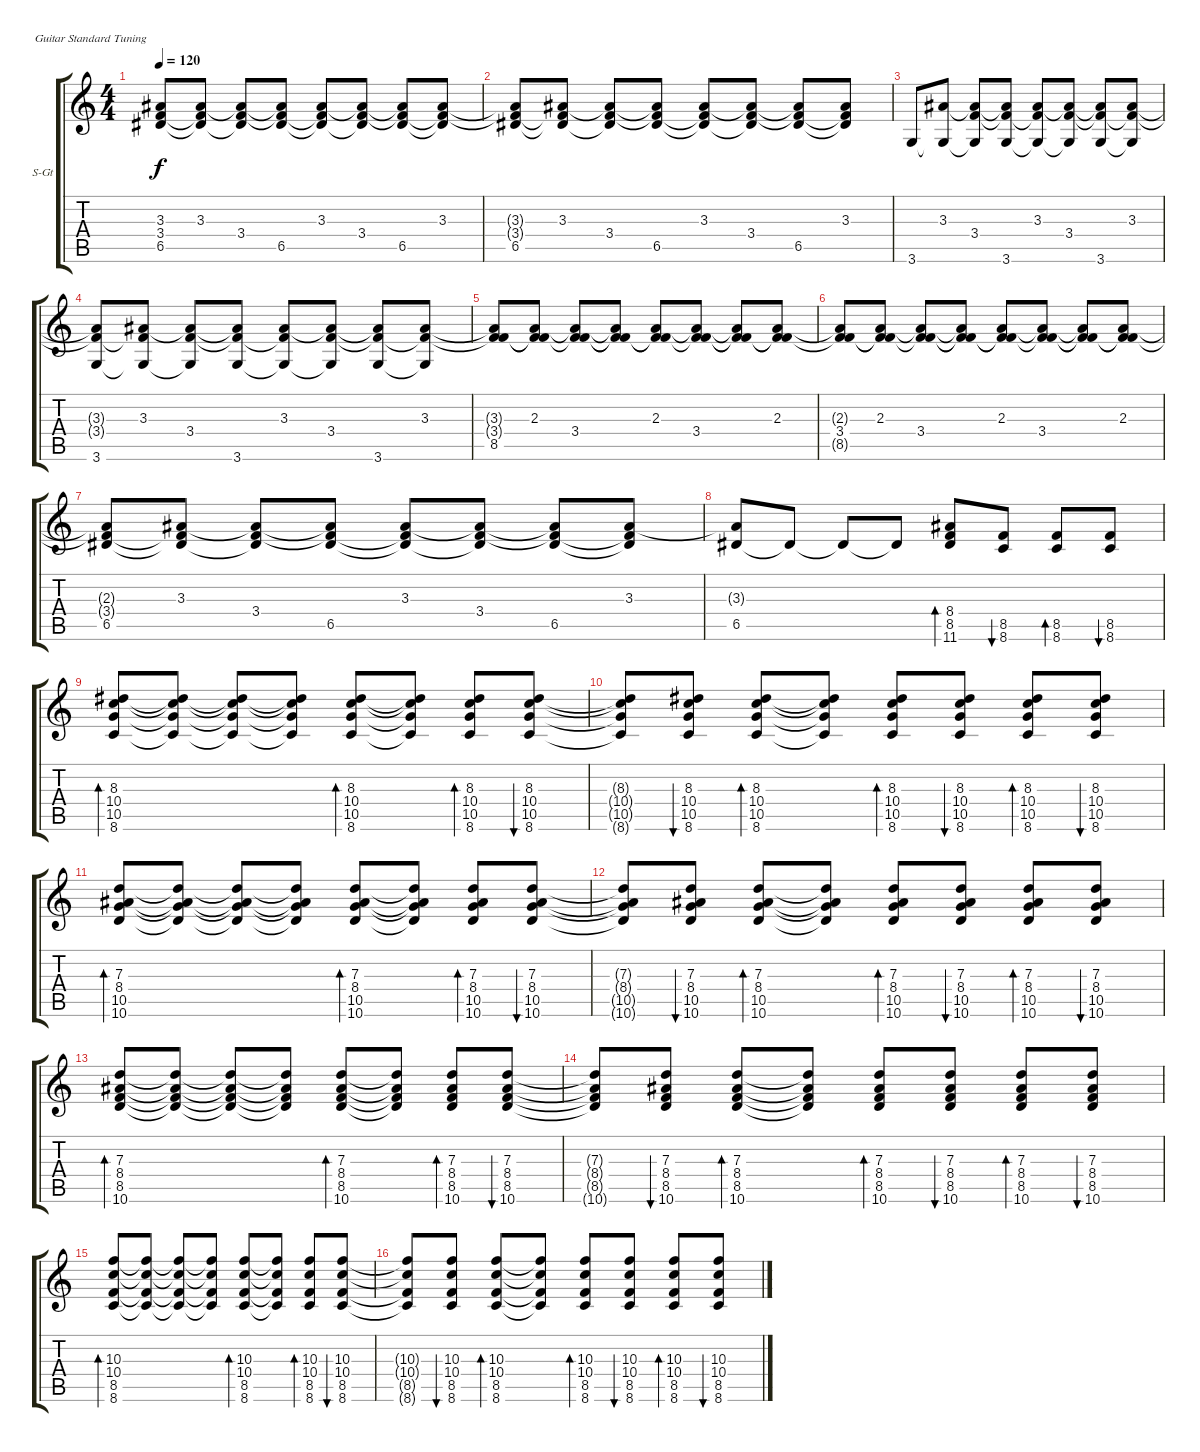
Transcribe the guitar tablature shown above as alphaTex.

\defaultSystemsLayout 4
\bracketExtendMode groupsimilarinstruments
\firstSystemTrackNameOrientation horizontal
\otherSystemsTrackNameOrientation horizontal
\track ("Steel Guitar" "S-Gt") {instrument acousticguitarsteel}
\staff {score tabs}
\tuning (E4 B3 G3 D3 A2 E2)
\ts (4 4)
\tempo 120
\clef g2
\ks c
(3.3{t} 6.5 3.4{t}).8{dy f} (3.4{t} 3.3 6.5{t}).8 (3.4 6.5{t} 3.3{t}).8 (3.3{t} 6.5 3.4{t}).8 (3.4{t} 3.3 6.5{t}).8 (3.4 6.5{t} 3.3{t}).8 (3.3{t} 6.5 3.4{t}).8 (3.4{t} 3.3 6.5{t}).8 |
(3.3{t} 6.5 3.4{t}).8 (3.4{t} 3.3 6.5{t}).8 (3.4 6.5{t} 3.3{t}).8 (3.3{t} 6.5 3.4{t}).8 (3.4{t} 3.3 6.5{t}).8 (3.4 6.5{t} 3.3{t}).8 (3.3{t} 6.5 3.4{t}).8 (3.4{t} 3.3 6.5{t}).8 |
3.6.8 (3.3 3.6{t}).8 (3.4 3.6{t} 3.3{t}).8 (3.3{t} 3.6 3.4{t}).8 (3.4{t} 3.3 3.6{t}).8 (3.4 3.6{t} 3.3{t}).8 (3.3{t} 3.6 3.4{t}).8 (3.4{t} 3.3 3.6{t}).8 |
(3.3{t} 3.6 3.4{t}).8 (3.4{t} 3.3 3.6{t}).8 (3.4 3.6{t} 3.3{t}).8 (3.3{t} 3.6 3.4{t}).8 (3.4{t} 3.3 3.6{t}).8 (3.4 3.6{t} 3.3{t}).8 (3.3{t} 3.6 3.4{t}).8 (3.3 3.6{t} 3.4{t}).8 |
(3.3{t} 3.4{t} 8.5).8 (3.4{t} 2.3 8.5{t}).8 (3.4 8.5{t} 2.3{t}).8 (2.3{t} 3.4{t} 8.5{t}).8 (3.4{t} 2.3 8.5{t}).8 (3.4 8.5{t} 2.3{t}).8 (2.3{t} 3.4{t} 8.5{t}).8 (2.3 3.4{t} 8.5{t}).8 |
(2.3{t} 3.4 8.5{t}).8 (3.4{t} 2.3 8.5{t}).8 (3.4 8.5{t} 2.3{t}).8 (2.3{t} 3.4{t} 8.5{t}).8 (3.4{t} 2.3 8.5{t}).8 (3.4 8.5{t} 2.3{t}).8 (2.3{t} 3.4{t} 8.5{t}).8 (2.3 3.4{t} 8.5{t}).8 |
(2.3{t} 6.5 3.4{t}).8 (3.4{t} 3.3 6.5{t}).8 (3.4 6.5{t} 3.3{t}).8 (3.3{t} 6.5 3.4{t}).8 (3.4{t} 3.3 6.5{t}).8 (3.4 6.5{t} 3.3{t}).8 (3.3{t} 6.5 3.4{t}).8 (3.4{t} 3.3 6.5{t}).8 |
(3.3{t} 6.5).8 6.5{t}.8 6.5{t}.8 6.5{t}.8 (8.5 8.4 11.6).8{bd 30} (8.5 8.6).8{bu 30} (8.5 8.6).8{bd 30} (8.5 8.6).8{bu 30} |
(8.3 10.4 10.5 8.6).8{bd 30} (8.3{t} 10.4{t} 10.5{t} 8.6{t}).8 (8.3{t} 10.4{t} 10.5{t} 8.6{t}).8 (8.3{t} 10.4{t} 10.5{t} 8.6{t}).8 (8.3 10.4 10.5 8.6).8{bd 30} (8.3{t} 10.4{t} 10.5{t} 8.6{t}).8 (8.3 10.4 10.5 8.6).8{bd 30} (8.3 10.4 10.5 8.6).8{bu 30} |
(8.3{t} 10.4{t} 10.5{t} 8.6{t}).8 (8.3 10.4 10.5 8.6).8{bu 30} (8.3 10.4 10.5 8.6).8{bd 30} (8.3{t} 10.4{t} 10.5{t} 8.6{t}).8 (8.3 10.4 10.5 8.6).8{bd 30} (8.3 10.4 10.5 8.6).8{bu 30} (8.3 10.4 10.5 8.6).8{bd 30} (8.3 10.4 10.5 8.6).8{bu 30} |
(7.3 8.4 10.5 10.6).8{bd 30} (7.3{t} 8.4{t} 10.5{t} 10.6{t}).8 (7.3{t} 8.4{t} 10.5{t} 10.6{t}).8 (7.3{t} 8.4{t} 10.5{t} 10.6{t}).8 (7.3 8.4 10.5 10.6).8{bd 30} (7.3{t} 8.4{t} 10.5{t} 10.6{t}).8 (7.3 8.4 10.5 10.6).8{bd 30} (7.3 8.4 10.5 10.6).8{bu 30} |
(7.3{t} 8.4{t} 10.5{t} 10.6{t}).8 (7.3 8.4 10.5 10.6).8{bu 30} (7.3 8.4 10.5 10.6).8{bd 30} (7.3{t} 8.4{t} 10.5{t} 10.6{t}).8 (7.3 8.4 10.5 10.6).8{bd 30} (7.3 8.4 10.5 10.6).8{bu 30} (7.3 8.4 10.5 10.6).8{bd 30} (7.3 8.4 10.5 10.6).8{bu 30} |
(7.3 8.4 8.5 10.6).8{bd 30} (7.3{t} 8.4{t} 8.5{t} 10.6{t}).8 (7.3{t} 8.4{t} 8.5{t} 10.6{t}).8 (7.3{t} 8.4{t} 8.5{t} 10.6{t}).8 (7.3 8.4 8.5 10.6).8{bd 30} (7.3{t} 8.4{t} 8.5{t} 10.6{t}).8 (7.3 8.4 8.5 10.6).8{bd 30} (7.3 8.4 8.5 10.6).8{bu 30} |
(7.3{t} 8.4{t} 8.5{t} 10.6{t}).8 (7.3 8.4 8.5 10.6).8{bu 30} (7.3 8.4 8.5 10.6).8{bd 30} (7.3{t} 8.4{t} 8.5{t} 10.6{t}).8 (7.3 8.4 8.5 10.6).8{bd 30} (7.3 8.4 8.5 10.6).8{bu 30} (7.3 8.4 8.5 10.6).8{bd 30} (7.3 8.4 8.5 10.6).8{bu 30} |
(10.3 10.4 8.5 8.6).8{bd 30} (10.3{t} 10.4{t} 8.5{t} 8.6{t}).8 (10.3{t} 10.4{t} 8.5{t} 8.6{t}).8 (10.3{t} 10.4{t} 8.5{t} 8.6{t}).8 (10.3 10.4 8.5 8.6).8{bd 30} (10.3{t} 10.4{t} 8.5{t} 8.6{t}).8 (10.3 10.4 8.5 8.6).8{bd 30} (10.3 10.4 8.5 8.6).8{bu 30} |
(10.3{t} 10.4{t} 8.5{t} 8.6{t}).8 (10.3 10.4 8.5 8.6).8{bu 30} (10.3 10.4 8.5 8.6).8{bd 30} (10.3{t} 10.4{t} 8.5{t} 8.6{t}).8 (10.3 10.4 8.5 8.6).8{bd 30} (10.3 10.4 8.5 8.6).8{bu 30} (10.3 10.4 8.5 8.6).8{bd 30} (10.3 10.4 8.5 8.6).8{bu 30}
